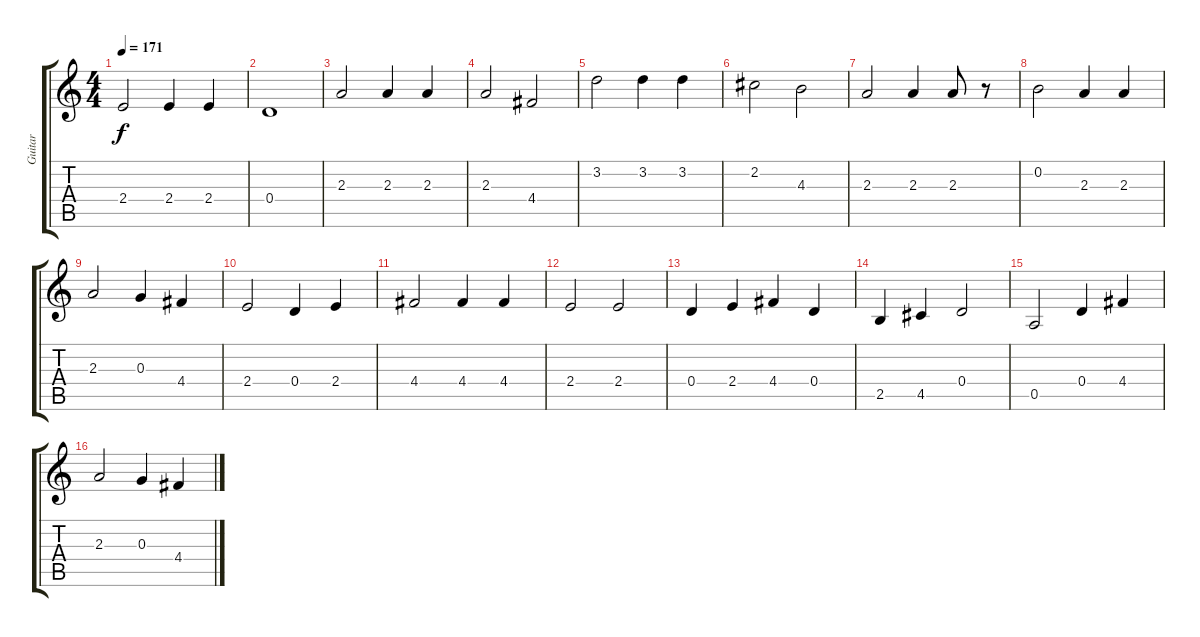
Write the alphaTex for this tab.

\track ("Guitar" "Guitar") {instrument acousticguitarnylon}
\staff {score tabs}
\tuning (E4 B3 G3 D3 A2 E2) {hide}
\ts (4 4)
\tempo 171
\clef g2
\ks c
2.4.2{dy f} 2.4.4 2.4.4 |
0.4.1 |
2.3.2 2.3.4 2.3.4 |
2.3.2 4.4.2 |
3.2.2 3.2.4 3.2.4 |
2.2.2 4.3.2 |
2.3.2 2.3.4 2.3.8 r.8 |
0.2.2 2.3.4 2.3.4 |
2.3.2 0.3.4 4.4.4 |
2.4.2 0.4.4 2.4.4 |
4.4.2 4.4.4 4.4.4 |
2.4.2 2.4.2 |
0.4.4 2.4.4 4.4.4 0.4.4 |
2.5.4 4.5.4 0.4.2 |
0.5.2 0.4.4 4.4.4 |
2.3.2 0.3.4 4.4.4
